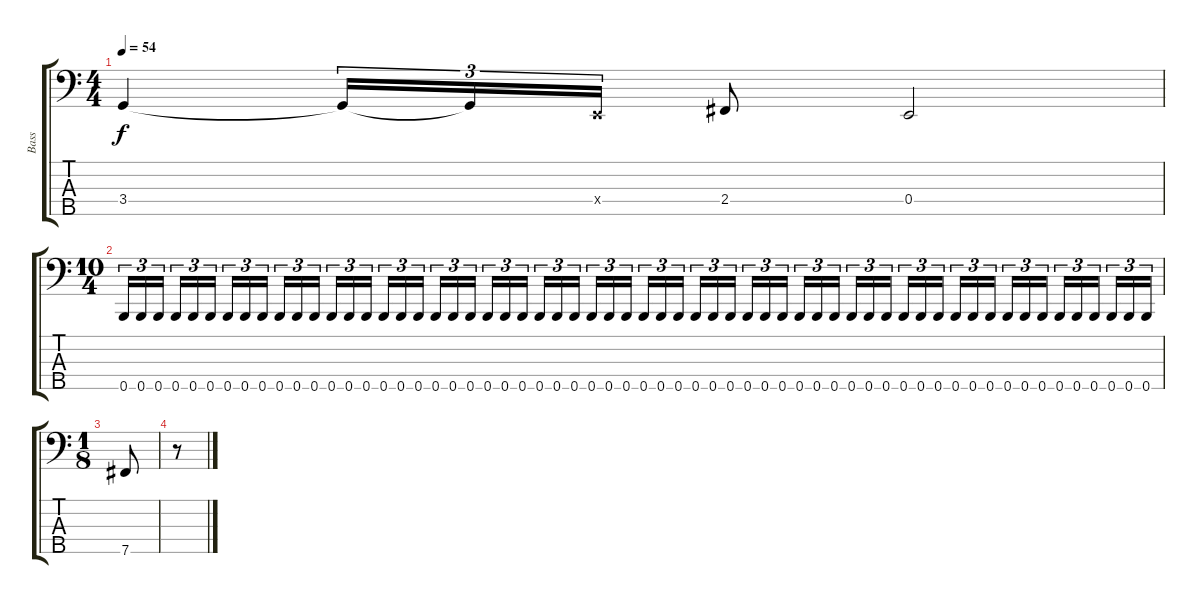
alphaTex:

\track ("Bass" "Bass") {instrument electricbassfinger}
\staff {score tabs}
\tuning (G2 D2 A1 E1 B0) {hide}
\ts (4 4)
\tempo 54
\clef f4
\ks c
3.4.4{dy f} 3.4{t}.16{tu (3 2)} 3.4{t}.16{tu (3 2)} 0.4{x}.16{tu (3 2)} 2.4.8 0.4.2 |
\ts (10 4)
0.5.16{tu (3 2)} 0.5.16{tu (3 2)} 0.5.16{tu (3 2)} 0.5.16{tu (3 2)} 0.5.16{tu (3 2)} 0.5.16{tu (3 2)} 0.5.16{tu (3 2)} 0.5.16{tu (3 2)} 0.5.16{tu (3 2)} 0.5.16{tu (3 2)} 0.5.16{tu (3 2)} 0.5.16{tu (3 2)} 0.5.16{tu (3 2)} 0.5.16{tu (3 2)} 0.5.16{tu (3 2)} 0.5.16{tu (3 2)} 0.5.16{tu (3 2)} 0.5.16{tu (3 2)} 0.5.16{tu (3 2)} 0.5.16{tu (3 2)} 0.5.16{tu (3 2)} 0.5.16{tu (3 2)} 0.5.16{tu (3 2)} 0.5.16{tu (3 2)} 0.5.16{tu (3 2)} 0.5.16{tu (3 2)} 0.5.16{tu (3 2)} 0.5.16{tu (3 2)} 0.5.16{tu (3 2)} 0.5.16{tu (3 2)} 0.5.16{tu (3 2)} 0.5.16{tu (3 2)} 0.5.16{tu (3 2)} 0.5.16{tu (3 2)} 0.5.16{tu (3 2)} 0.5.16{tu (3 2)} 0.5.16{tu (3 2)} 0.5.16{tu (3 2)} 0.5.16{tu (3 2)} 0.5.16{tu (3 2)} 0.5.16{tu (3 2)} 0.5.16{tu (3 2)} 0.5.16{tu (3 2)} 0.5.16{tu (3 2)} 0.5.16{tu (3 2)} 0.5.16{tu (3 2)} 0.5.16{tu (3 2)} 0.5.16{tu (3 2)} 0.5.16{tu (3 2)} 0.5.16{tu (3 2)} 0.5.16{tu (3 2)} 0.5.16{tu (3 2)} 0.5.16{tu (3 2)} 0.5.16{tu (3 2)} 0.5.16{tu (3 2)} 0.5.16{tu (3 2)} 0.5.16{tu (3 2)} 0.5.16{tu (3 2)} 0.5.16{tu (3 2)} 0.5.16{tu (3 2)} |
\ts (1 8)
7.5.8 |
r.8
